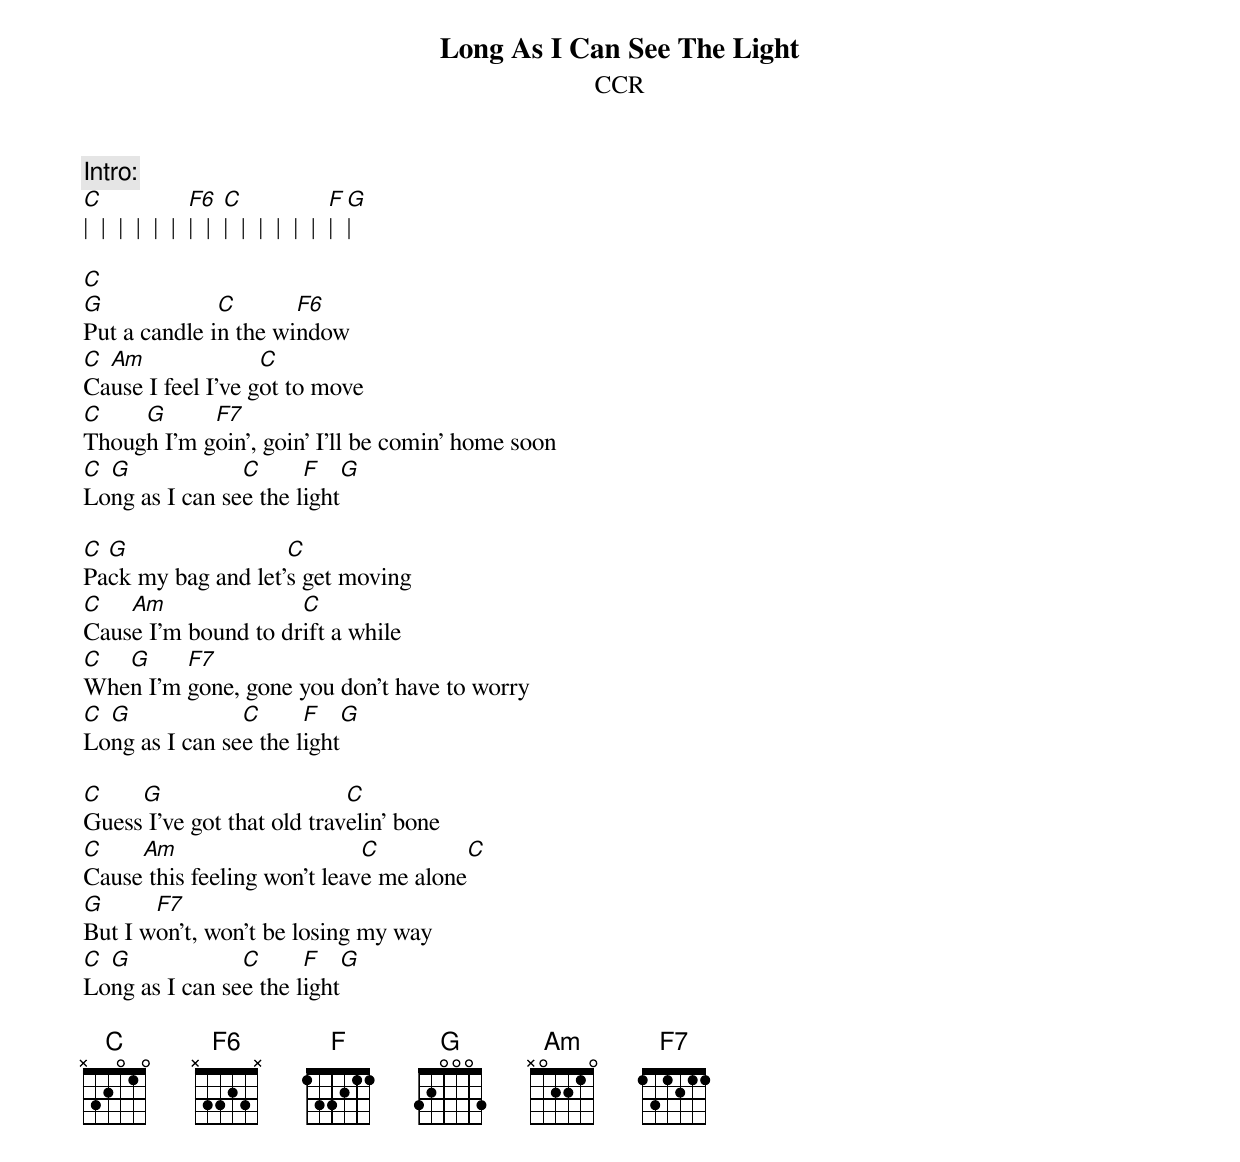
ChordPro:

{t:Long As I Can See The Light}
{st:CCR}
{define E6 base-fret 1 frets X 2 2 1 2 X}

{c:Intro:}
[C]|  |  |  |  |  |  [F6]|  |  [C]|  |  |  |  |  |  [F]|  [G]|

[C]
[G]Put a candle i[C]n the wi[F6]ndow
[C]Ca[Am]use I feel I've g[C]ot to move
[C]Thoug[G]h I'm g[F7]oin', goin' I'll be comin' home soon
[C]Lo[G]ng as I can se[C]e the l[F]ight[G]

[C]Pa[G]ck my bag and let'[C]s get moving
[C]Caus[Am]e I'm bound to dr[C]ift a while
[C]Whe[G]n I'm [F7]gone, gone you don't have to worry
[C]Lo[G]ng as I can se[C]e the l[F]ight[G]

[C]Guess[G] I've got that old trav[C]elin' bone
[C]Cause[Am] this feeling won't leav[C]e me alone[C]
[G]But I w[F7]on't, won't be losing my way
[C]Lo[G]ng as I can se[C]e the l[F]ight[G]

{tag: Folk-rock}
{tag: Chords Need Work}
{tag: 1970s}
